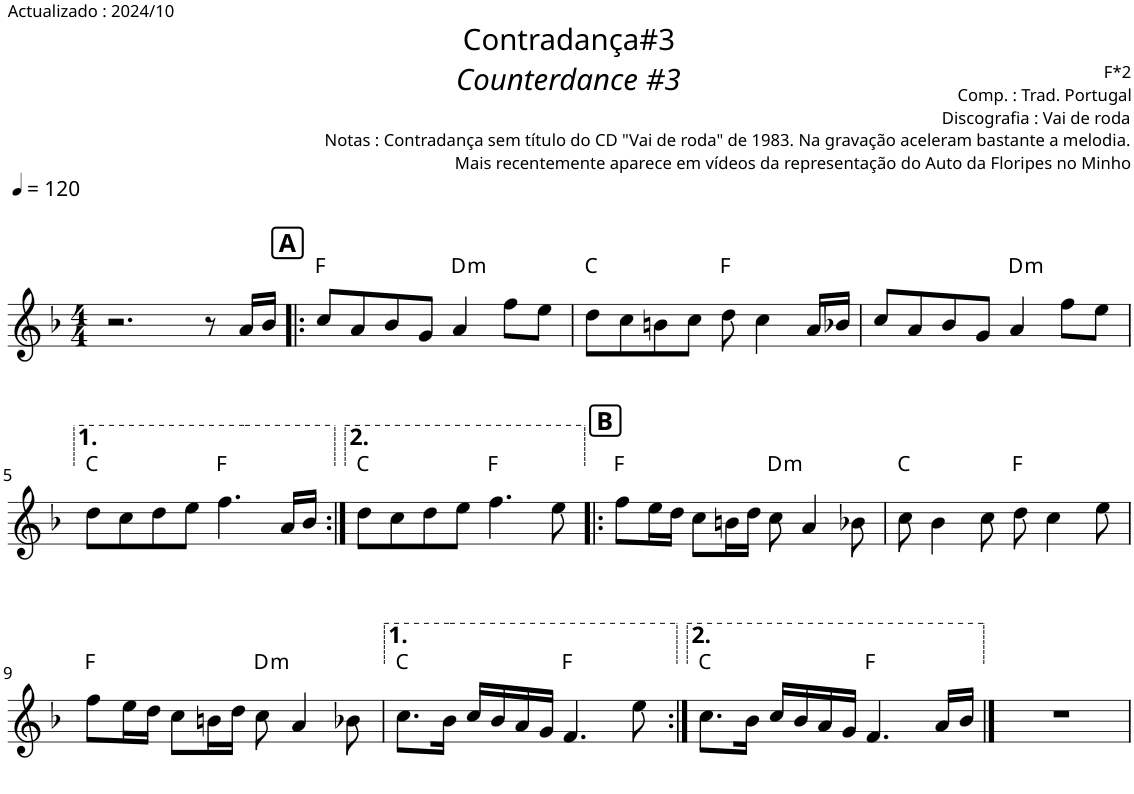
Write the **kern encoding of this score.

**kern	**harte
*part1	*part1
*staff1	*
*I"Piano	*
*I'Pno.	*
*clefG2	*
*k[b-]	*
*M4/4	*
*MM120	*
=1	=1
2.r	.
8r	.
16a/LL	.
16b-/JJ	.
!!LO:REH:place=s1:a:B:cj:fs=12:t=A
=2!|:	=2!|:
8cc/L	F:maj
8a/	.
8b-/	.
8g/J	.
!	!LO:H:kt=m
4a/	D:min
8ff\L	.
8ee\J	.
=3	=3
8dd\L	C:maj
8cc\	.
8bn\	.
8cc\J	.
8dd\	F:maj
4cc\	.
16a/LL	.
16b-X/JJ	.
=4	=4
8cc/L	.
8a/	.
8b-/	.
8g/J	.
!	!LO:H:kt=m
4a/	D:min
8ff\L	.
8ee\J	.
!!LO:LB:g=z
=5	=5
8dd\L	C:maj
8cc\	.
8dd\	.
8ee\J	.
4.ff\	F:maj
16a/LL	.
16b-/JJ	.
=6:|!	=6:|!
8dd\L	C:maj
8cc\	.
8dd\	.
8ee\J	.
4.ff\	F:maj
8ee\	.
!!LO:REH:place=s1:a:B:cj:fs=12:t=B
=7!|:	=7!|:
8ff\L	F:maj
16ee\L	.
16dd\JJ	.
8cc\L	.
16bn\L	.
16dd\JJ	.
!	!LO:H:kt=m
8cc\	D:min
4a/	.
8b-X\	.
=8	=8
8cc\	C:maj
4b-\	.
8cc\	.
8dd\	F:maj
4cc\	.
8ee\	.
!!LO:LB:g=z
=9	=9
8ff\L	F:maj
16ee\L	.
16dd\JJ	.
8cc\L	.
16bn\L	.
16dd\JJ	.
!	!LO:H:kt=m
8cc\	D:min
4a/	.
8b-X\	.
=10	=10
8.cc\L	C:maj
16b-\Jk	.
16cc/LL	.
16b-/	.
16a/	.
16g/JJ	.
4.f/	F:maj
8ee\	.
=11:|!	=11:|!
8.cc\L	C:maj
16b-\Jk	.
16cc/LL	.
16b-/	.
16a/	.
16g/JJ	.
4.f/	F:maj
16a/LL	.
16b-/JJ	.
==12	==12
1r	.
=	=
*-	*-
